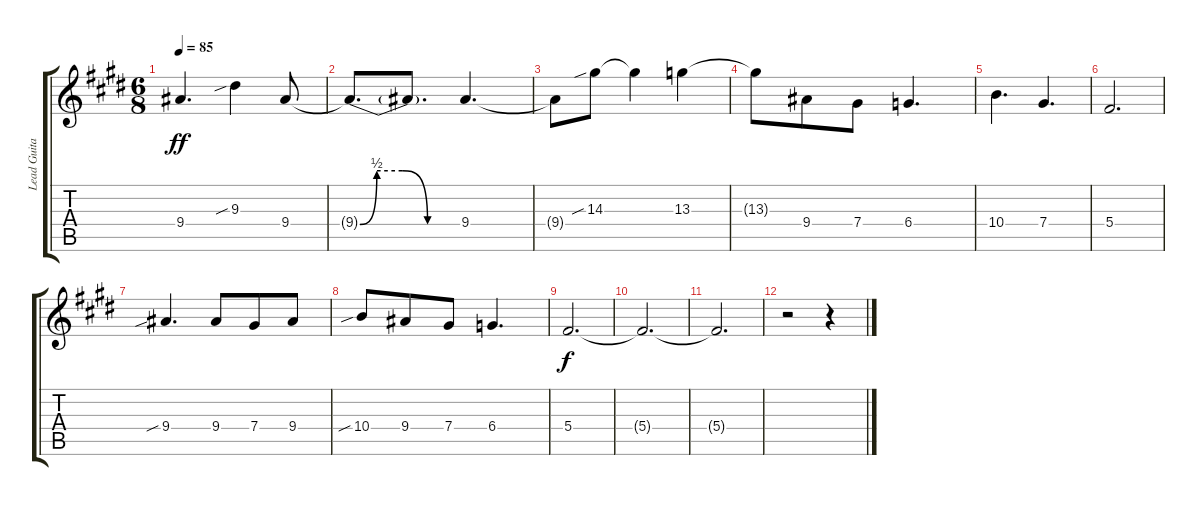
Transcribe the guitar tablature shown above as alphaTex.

\track ("Lead Guitar" "Lead Guita") {instrument distortionguitar}
\staff {score tabs}
\tuning (Eb4 Bb3 Gb3 Db3 Ab2 Db2) {hide}
\ts (6 8)
\tempo 85
\clef g2
\ks c#minor
9.4{t}.4{d dy ff} 9.3{sib}.4 9.4.8 |
\ks e
9.4{be (custom 0 0 10 2 25 2 40 0 60 0) t}.8{d} 9.4{t}.8{d} 9.4.4{d} |
9.4{t}.8 14.3{sib}.8 14.3{t}.4 13.3.4 |
\ks c#minor
13.3{t}.8 9.4.8 7.4.8 6.4.4{d} |
10.4.4{d} 7.4.4{d} |
\ks e
5.4.2{d} |
\ks c#minor
9.4{sib}.4{d} 9.4.8 7.4.8 9.4.8 |
10.4{sib}.8 9.4.8 7.4.8 6.4.4{d} |
\ks e
5.4.2{d dy f} |
\ks c#minor
5.4{t}.2{d} |
5.4{t}.2{d} |
r.2 r.4
